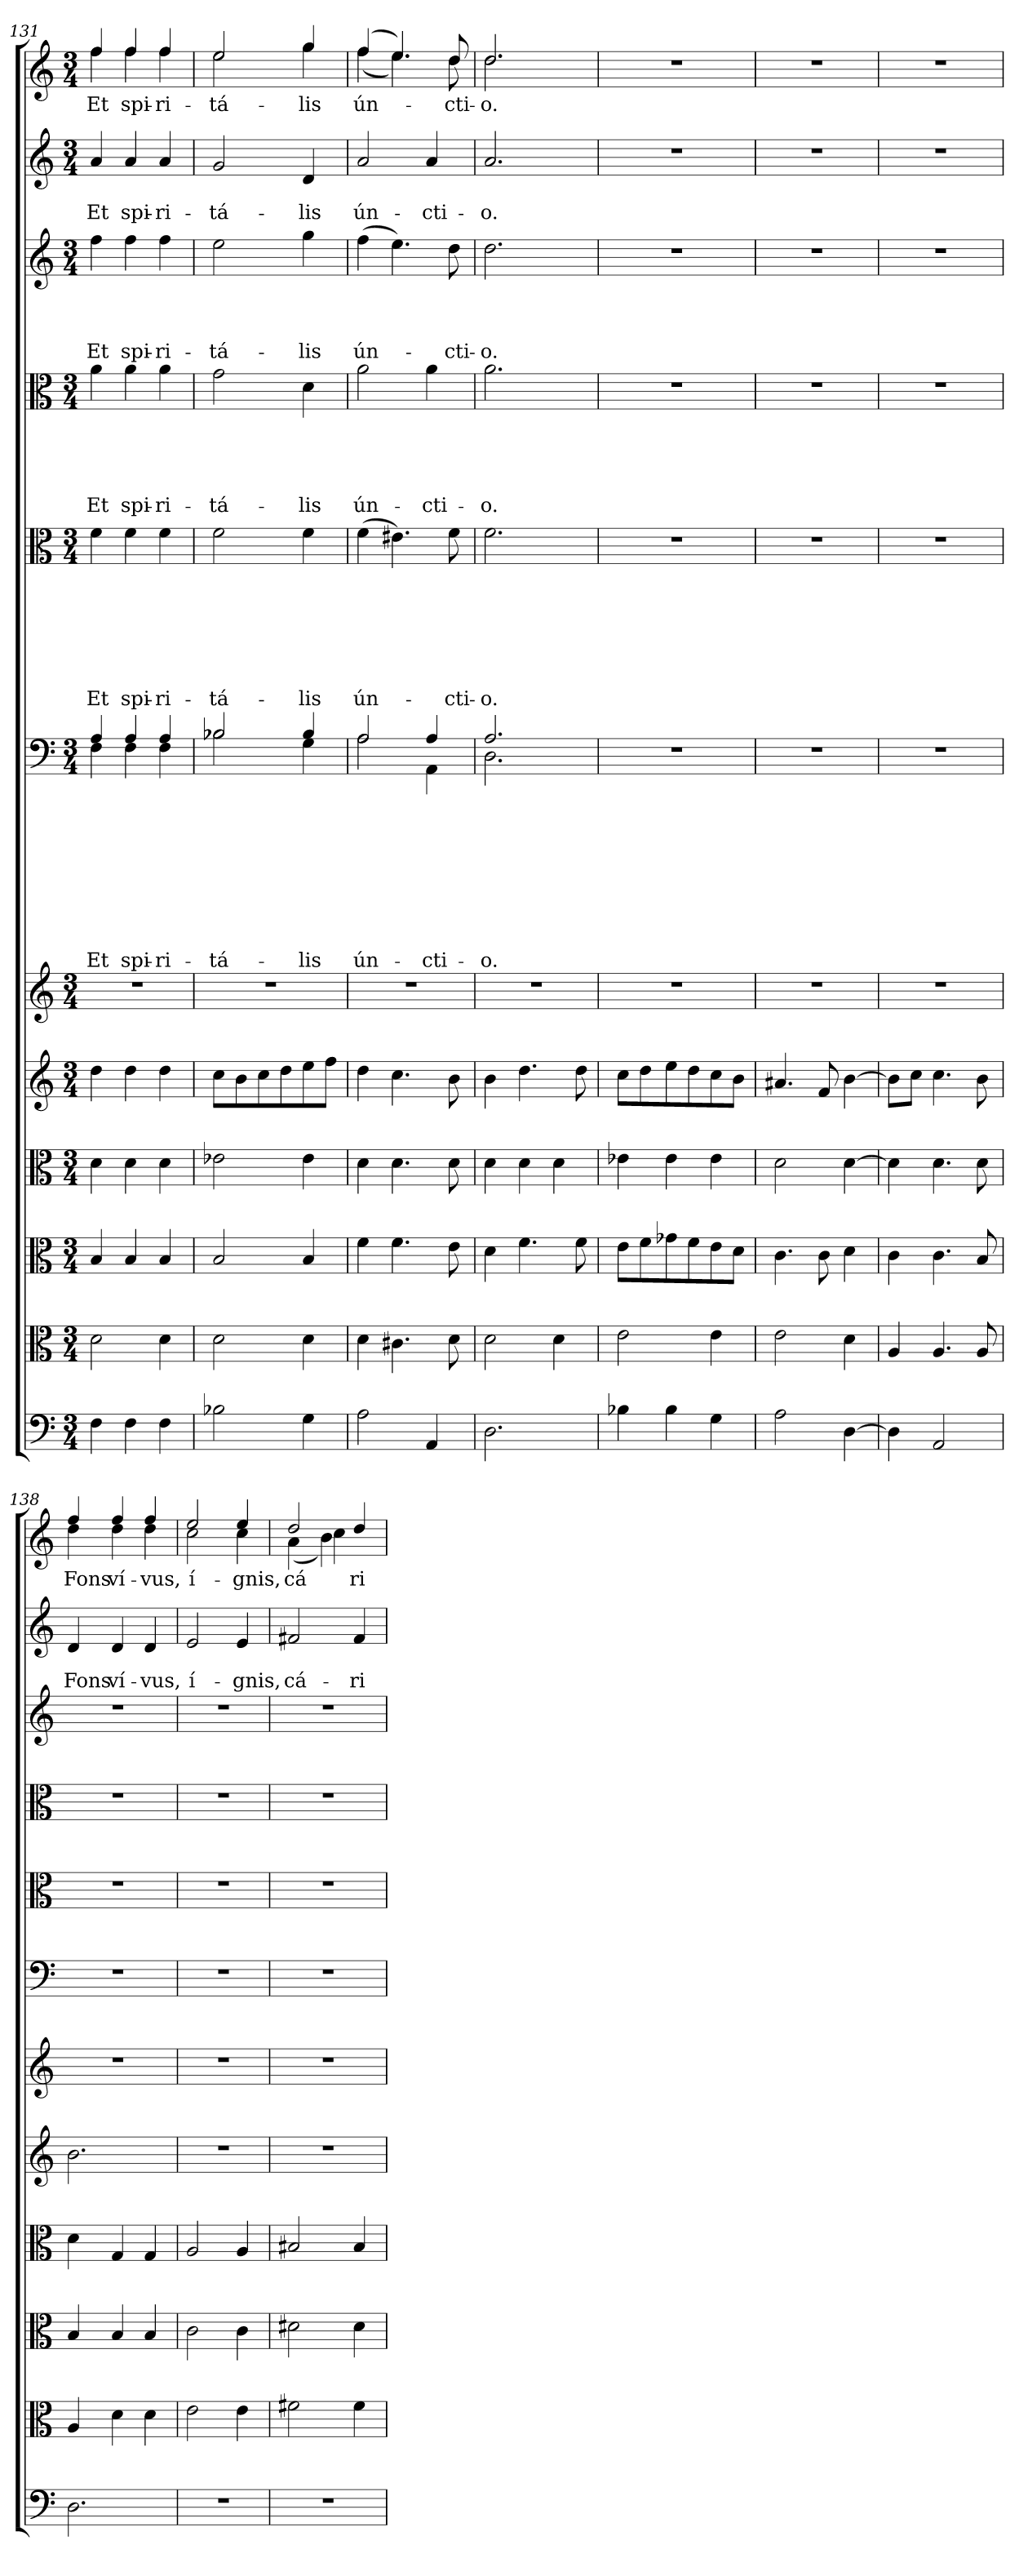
**kern	**kern	**kern	**kern	**kern	**kern	**kern	**text	**text	**text	**text	**text	**text	**text	**text	**text	**kern	**text	**text	**text	**text	**text	**text	**text	**kern	**text	**text	**text	**text	**text	**kern	**text	**text	**text	**text	**kern	**text	**text	**kern	**text
*part12	*part11	*part10	*part9	*part8	*part7	*part6	*part6	*part6	*part6	*part6	*part6	*part6	*part6	*part6	*part6	*part5	*part5	*part5	*part5	*part5	*part5	*part5	*part5	*part4	*part4	*part4	*part4	*part4	*part4	*part3	*part3	*part3	*part3	*part3	*part2	*part2	*part2	*part1	*part1
*staff12	*staff11	*staff10	*staff9	*staff8	*staff7	*staff6	*staff6	*staff6	*staff6	*staff6	*staff6	*staff6	*staff6	*staff6	*staff6	*staff5	*staff5	*staff5	*staff5	*staff5	*staff5	*staff5	*staff5	*staff4	*staff4	*staff4	*staff4	*staff4	*staff4	*staff3	*staff3	*staff3	*staff3	*staff3	*staff2	*staff2	*staff2	*staff1	*staff1
*clefF4	*clefC3	*clefC3	*clefC3	*clefG2	*clefG2	*clefF4	*	*	*	*	*	*	*	*	*	*clefC3	*	*	*	*	*	*	*	*clefC3	*	*	*	*	*	*clefG2	*	*	*	*	*clefG2	*	*	*clefG2	*
*k[]	*k[]	*k[]	*k[]	*k[]	*k[]	*k[]	*	*	*	*	*	*	*	*	*	*k[]	*	*	*	*	*	*	*	*k[]	*	*	*	*	*	*k[]	*	*	*	*	*k[]	*	*	*k[]	*
*C:	*C:	*C:	*C:	*C:	*C:	*C:	*	*	*	*	*	*	*	*	*	*C:	*	*	*	*	*	*	*	*C:	*	*	*	*	*	*C:	*	*	*	*	*C:	*	*	*C:	*
*M3/4	*M3/4	*M3/4	*M3/4	*M3/4	*M3/4	*M3/4	*	*	*	*	*	*	*	*	*	*M3/4	*	*	*	*	*	*	*	*M3/4	*	*	*	*	*	*M3/4	*	*	*	*	*M3/4	*	*	*M3/4	*
=131	=131	=131	=131	=131	=131	=131	=131	=131	=131	=131	=131	=131	=131	=131	=131	=131	=131	=131	=131	=131	=131	=131	=131	=131	=131	=131	=131	=131	=131	=131	=131	=131	=131	=131	=131	=131	=131	=131	=131
!	!	!	!	!	!LO:N:vis=1	!	!	!	!	!	!	!	!	!	!LO:LY:b	!	!	!	!	!	!	!	!LO:LY:b	!	!	!	!	!	!LO:LY:b	!	!	!	!	!LO:LY:b	!	!	!LO:LY:b	!	!LO:LY:b
*	*	*	*	*	*	*^	*	*	*	*	*	*	*	*	*	*	*	*	*	*	*	*	*	*	*	*	*	*	*	*	*	*	*	*	*	*	*	*^	*
4F\	2d\	4B/	4d\	4dd\	2.r	4A/	4F\	.	.	.	.	.	.	.	.	Et	4f\	.	.	.	.	.	.	Et	4a\	.	.	.	.	Et	4ff\	.	.	.	Et	4a/	.	Et	4ff/	4ff\	Et
!	!	!	!	!	!	!	!	!	!	!	!	!	!	!	!	!LO:LY:b	!	!	!	!	!	!	!	!LO:LY:b	!	!	!	!	!	!LO:LY:b	!	!	!	!	!LO:LY:b	!	!	!LO:LY:b	!	!	!LO:LY:b
4F\	.	4B/	4d\	4dd\	.	4A/	4F\	.	.	.	.	.	.	.	.	spi-	4f\	.	.	.	.	.	.	spi-	4a\	.	.	.	.	spi-	4ff\	.	.	.	spi-	4a/	.	spi-	4ff/	4ff\	spi-
!	!	!	!	!	!	!	!	!	!	!	!	!	!	!	!	!LO:LY:b:rj	!	!	!	!	!	!	!	!LO:LY:b:rj	!	!	!	!	!	!LO:LY:b:rj	!	!	!	!	!LO:LY:b:rj	!	!	!LO:LY:b:rj	!	!	!LO:LY:b:rj
4F\	4d\	4B/	4d\	4dd\	.	4A/	4F\	.	.	.	.	.	.	.	.	-ri-	4f\	.	.	.	.	.	.	-ri-	4a\	.	.	.	.	-ri-	4ff\	.	.	.	-ri-	4a/	.	-ri-	4ff/	4ff\	-ri-
=132	=132	=132	=132	=132	=132	=132	=132	=132	=132	=132	=132	=132	=132	=132	=132	=132	=132	=132	=132	=132	=132	=132	=132	=132	=132	=132	=132	=132	=132	=132	=132	=132	=132	=132	=132	=132	=132	=132	=132	=132	=132
!	!	!	!	!	!LO:N:vis=1	!	!	!	!	!	!	!	!	!	!	!LO:LY:b	!	!	!	!	!	!	!	!LO:LY:b	!	!	!	!	!	!LO:LY:b	!	!	!	!	!LO:LY:b	!	!	!LO:LY:b	!	!	!LO:LY:b
2B-X\	2d\	2B/	2e-X\	8cc\L	2.r	2B-X/	2B-\	.	.	.	.	.	.	.	.	-tá-	2f\	.	.	.	.	.	.	-tá-	2g\	.	.	.	.	-tá-	2ee\	.	.	.	-tá-	2g/	.	-tá-	2ee/	2ee\	-tá-
.	.	.	.	8b\	.	.	.	.	.	.	.	.	.	.	.	.	.	.	.	.	.	.	.	.	.	.	.	.	.	.	.	.	.	.	.	.	.	.	.	.	.
.	.	.	.	8cc\	.	.	.	.	.	.	.	.	.	.	.	.	.	.	.	.	.	.	.	.	.	.	.	.	.	.	.	.	.	.	.	.	.	.	.	.	.
.	.	.	.	8dd\	.	.	.	.	.	.	.	.	.	.	.	.	.	.	.	.	.	.	.	.	.	.	.	.	.	.	.	.	.	.	.	.	.	.	.	.	.
!	!	!	!	!	!	!	!	!	!	!	!	!	!	!	!	!LO:LY:b	!	!	!	!	!	!	!	!LO:LY:b	!	!	!	!	!	!LO:LY:b	!	!	!	!	!LO:LY:b	!	!	!LO:LY:b	!	!	!LO:LY:b
4G\	4d\	4B/	4e-\	8ee\	.	4B-/	4G\	.	.	.	.	.	.	.	.	-lis	4f\	.	.	.	.	.	.	-lis	4d\	.	.	.	.	-lis	4gg\	.	.	.	-lis	4d/	.	-lis	4gg/	4gg\	-lis
.	.	.	.	8ff\J	.	.	.	.	.	.	.	.	.	.	.	.	.	.	.	.	.	.	.	.	.	.	.	.	.	.	.	.	.	.	.	.	.	.	.	.	.
=133	=133	=133	=133	=133	=133	=133	=133	=133	=133	=133	=133	=133	=133	=133	=133	=133	=133	=133	=133	=133	=133	=133	=133	=133	=133	=133	=133	=133	=133	=133	=133	=133	=133	=133	=133	=133	=133	=133	=133	=133	=133
!	!	!	!	!	!LO:N:vis=1	!	!	!	!	!	!	!	!	!	!	!LO:LY:b	!	!	!	!	!	!	!	!LO:LY:b	!	!	!	!	!	!LO:LY:b	!	!	!	!	!LO:LY:b	!	!	!LO:LY:b	!	!	!LO:LY:b
2A\	4d\	4f\	4d\	4dd\	2.r	2A/	2A\	.	.	.	.	.	.	.	.	ún-	(>4f\	.	.	.	.	.	.	ún-	2a\	.	.	.	.	ún-	(>4ff\	.	.	.	ún-	2a/	.	ún-	(4ff/	(<4ff\	ún-
.	4.c#X\	4.f\	4.d\	4.cc\	.	.	.	.	.	.	.	.	.	.	.	.	4.e#X\)	.	.	.	.	.	.	.	.	.	.	.	.	.	4.ee\)	.	.	.	.	.	.	.	4.ee/)	4.ee\)	.
!	!	!	!	!	!	!	!	!	!	!	!	!	!	!	!	!LO:LY:b	!	!	!	!	!	!	!	!	!	!	!	!	!	!LO:LY:b	!	!	!	!	!	!	!	!LO:LY:b	!	!	!
4AA/	.	.	.	.	.	4A/	4AA\	.	.	.	.	.	.	.	.	-cti-	.	.	.	.	.	.	.	.	4a\	.	.	.	.	-cti-	.	.	.	.	.	4a/	.	-cti-	.	.	.
!	!	!	!	!	!	!	!	!	!	!	!	!	!	!	!	!	!	!	!	!	!	!	!	!LO:LY:b	!	!	!	!	!	!	!	!	!	!	!LO:LY:b	!	!	!	!	!	!LO:LY:b
.	8d\	8e\	8d\	8b\	.	.	.	.	.	.	.	.	.	.	.	.	8f\	.	.	.	.	.	.	-cti-	.	.	.	.	.	.	8dd\	.	.	.	-cti-	.	.	.	8dd/	8dd\	-cti-
=134	=134	=134	=134	=134	=134	=134	=134	=134	=134	=134	=134	=134	=134	=134	=134	=134	=134	=134	=134	=134	=134	=134	=134	=134	=134	=134	=134	=134	=134	=134	=134	=134	=134	=134	=134	=134	=134	=134	=134	=134	=134
!	!	!	!	!	!LO:N:vis=1	!	!	!	!	!	!	!	!	!	!	!LO:LY:b	!	!	!	!	!	!	!	!LO:LY:b	!	!	!	!	!	!LO:LY:b	!	!	!	!	!LO:LY:b	!	!	!LO:LY:b	!	!	!LO:LY:b
2.D\	2d\	4d\	4d\	4b\	2.r	2.A/	2.D\	.	.	.	.	.	.	.	.	-o.	2.f\	.	.	.	.	.	.	-o.	2.a\	.	.	.	.	-o.	2.dd\	.	.	.	-o.	2.a/	.	-o.	2.dd/	2.dd\	-o.
.	.	4.f\	4d\	4.dd\	.	.	.	.	.	.	.	.	.	.	.	.	.	.	.	.	.	.	.	.	.	.	.	.	.	.	.	.	.	.	.	.	.	.	.	.	.
.	4d\	.	4d\	.	.	.	.	.	.	.	.	.	.	.	.	.	.	.	.	.	.	.	.	.	.	.	.	.	.	.	.	.	.	.	.	.	.	.	.	.	.
.	.	8f\	.	8dd\	.	.	.	.	.	.	.	.	.	.	.	.	.	.	.	.	.	.	.	.	.	.	.	.	.	.	.	.	.	.	.	.	.	.	.	.	.
*	*	*	*	*	*	*v	*v	*	*	*	*	*	*	*	*	*	*	*	*	*	*	*	*	*	*	*	*	*	*	*	*	*	*	*	*	*	*	*	*v	*v	*
=135	=135	=135	=135	=135	=135	=135	=135	=135	=135	=135	=135	=135	=135	=135	=135	=135	=135	=135	=135	=135	=135	=135	=135	=135	=135	=135	=135	=135	=135	=135	=135	=135	=135	=135	=135	=135	=135	=135	=135
!	!	!	!	!	!LO:N:vis=1	!LO:N:vis=1	!	!	!	!	!	!	!	!	!	!LO:N:vis=1	!	!	!	!	!	!	!	!LO:N:vis=1	!	!	!	!	!	!LO:N:vis=1	!	!	!	!	!LO:N:vis=1	!	!	!LO:N:vis=1	!
4B-X\	2e\	8e\L	4e-X\	8cc\L	2.r	2.r	.	.	.	.	.	.	.	.	.	2.r	.	.	.	.	.	.	.	2.r	.	.	.	.	.	2.r	.	.	.	.	2.r	.	.	2.r	.
.	.	8f\	.	8dd\	.	.	.	.	.	.	.	.	.	.	.	.	.	.	.	.	.	.	.	.	.	.	.	.	.	.	.	.	.	.	.	.	.	.	.
4B-\	.	8g-X\	4e-\	8ee\	.	.	.	.	.	.	.	.	.	.	.	.	.	.	.	.	.	.	.	.	.	.	.	.	.	.	.	.	.	.	.	.	.	.	.
.	.	8f\	.	8dd\	.	.	.	.	.	.	.	.	.	.	.	.	.	.	.	.	.	.	.	.	.	.	.	.	.	.	.	.	.	.	.	.	.	.	.
4G\	4e\	8e\	4e-\	8cc\	.	.	.	.	.	.	.	.	.	.	.	.	.	.	.	.	.	.	.	.	.	.	.	.	.	.	.	.	.	.	.	.	.	.	.
.	.	8d\J	.	8b\J	.	.	.	.	.	.	.	.	.	.	.	.	.	.	.	.	.	.	.	.	.	.	.	.	.	.	.	.	.	.	.	.	.	.	.
=136	=136	=136	=136	=136	=136	=136	=136	=136	=136	=136	=136	=136	=136	=136	=136	=136	=136	=136	=136	=136	=136	=136	=136	=136	=136	=136	=136	=136	=136	=136	=136	=136	=136	=136	=136	=136	=136	=136	=136
!	!	!	!	!	!LO:N:vis=1	!LO:N:vis=1	!	!	!	!	!	!	!	!	!	!LO:N:vis=1	!	!	!	!	!	!	!	!LO:N:vis=1	!	!	!	!	!	!LO:N:vis=1	!	!	!	!	!LO:N:vis=1	!	!	!LO:N:vis=1	!
2A\	2e\	4.c\	2d\	4.a#X/	2.r	2.r	.	.	.	.	.	.	.	.	.	2.r	.	.	.	.	.	.	.	2.r	.	.	.	.	.	2.r	.	.	.	.	2.r	.	.	2.r	.
.	.	8c\	.	8f/	.	.	.	.	.	.	.	.	.	.	.	.	.	.	.	.	.	.	.	.	.	.	.	.	.	.	.	.	.	.	.	.	.	.	.
[>4D\	4d\	4d\	[>4d\	[>4b\	.	.	.	.	.	.	.	.	.	.	.	.	.	.	.	.	.	.	.	.	.	.	.	.	.	.	.	.	.	.	.	.	.	.	.
=137	=137	=137	=137	=137	=137	=137	=137	=137	=137	=137	=137	=137	=137	=137	=137	=137	=137	=137	=137	=137	=137	=137	=137	=137	=137	=137	=137	=137	=137	=137	=137	=137	=137	=137	=137	=137	=137	=137	=137
!	!	!	!	!	!LO:N:vis=1	!LO:N:vis=1	!	!	!	!	!	!	!	!	!	!LO:N:vis=1	!	!	!	!	!	!	!	!LO:N:vis=1	!	!	!	!	!	!LO:N:vis=1	!	!	!	!	!LO:N:vis=1	!	!	!LO:N:vis=1	!
4D\]	4A/	4c\	4d\]	8b\L]	2.r	2.r	.	.	.	.	.	.	.	.	.	2.r	.	.	.	.	.	.	.	2.r	.	.	.	.	.	2.r	.	.	.	.	2.r	.	.	2.r	.
.	.	.	.	8cc\J	.	.	.	.	.	.	.	.	.	.	.	.	.	.	.	.	.	.	.	.	.	.	.	.	.	.	.	.	.	.	.	.	.	.	.
2AA/	4.A/	4.c\	4.d\	4.cc\	.	.	.	.	.	.	.	.	.	.	.	.	.	.	.	.	.	.	.	.	.	.	.	.	.	.	.	.	.	.	.	.	.	.	.
.	8A/	8B/	8d\	8b\	.	.	.	.	.	.	.	.	.	.	.	.	.	.	.	.	.	.	.	.	.	.	.	.	.	.	.	.	.	.	.	.	.	.	.
!!LO:PB:g=z
=138	=138	=138	=138	=138	=138	=138	=138	=138	=138	=138	=138	=138	=138	=138	=138	=138	=138	=138	=138	=138	=138	=138	=138	=138	=138	=138	=138	=138	=138	=138	=138	=138	=138	=138	=138	=138	=138	=138	=138
!	!	!	!	!	!LO:N:vis=1	!LO:N:vis=1	!	!	!	!	!	!	!	!	!	!LO:N:vis=1	!	!	!	!	!	!	!	!LO:N:vis=1	!	!	!	!	!	!LO:N:vis=1	!	!	!	!	!	!	!LO:LY:b	!	!LO:LY:b
*	*	*	*	*	*	*	*	*	*	*	*	*	*	*	*	*	*	*	*	*	*	*	*	*	*	*	*	*	*	*	*	*	*	*	*	*	*	*^	*
2.D\	4A/	4B/	4d\	2.b\	2.r	2.r	.	.	.	.	.	.	.	.	.	2.r	.	.	.	.	.	.	.	2.r	.	.	.	.	.	2.r	.	.	.	.	4d/	.	Fons	4ff/	4dd\	Fons
!	!	!	!	!	!	!	!	!	!	!	!	!	!	!	!	!	!	!	!	!	!	!	!	!	!	!	!	!	!	!	!	!	!	!	!	!	!LO:LY:b	!	!	!LO:LY:b
.	4d\	4B/	4G/	.	.	.	.	.	.	.	.	.	.	.	.	.	.	.	.	.	.	.	.	.	.	.	.	.	.	.	.	.	.	.	4d/	.	ví-	4ff/	4dd\	ví-
!	!	!	!	!	!	!	!	!	!	!	!	!	!	!	!	!	!	!	!	!	!	!	!	!	!	!	!	!	!	!	!	!	!	!	!	!	!LO:LY:b:rj	!	!	!LO:LY:b:rj
.	4d\	4B/	4G/	.	.	.	.	.	.	.	.	.	.	.	.	.	.	.	.	.	.	.	.	.	.	.	.	.	.	.	.	.	.	.	4d/	.	-vus,	4ff/	4dd\	-vus,
=139	=139	=139	=139	=139	=139	=139	=139	=139	=139	=139	=139	=139	=139	=139	=139	=139	=139	=139	=139	=139	=139	=139	=139	=139	=139	=139	=139	=139	=139	=139	=139	=139	=139	=139	=139	=139	=139	=139	=139	=139
!LO:N:vis=1	!	!	!	!LO:N:vis=1	!LO:N:vis=1	!LO:N:vis=1	!	!	!	!	!	!	!	!	!	!LO:N:vis=1	!	!	!	!	!	!	!	!LO:N:vis=1	!	!	!	!	!	!LO:N:vis=1	!	!	!	!	!	!	!LO:LY:b:rj	!	!	!LO:LY:b:rj
2.r	2e\	2c\	2A/	2.r	2.r	2.r	.	.	.	.	.	.	.	.	.	2.r	.	.	.	.	.	.	.	2.r	.	.	.	.	.	2.r	.	.	.	.	2e/	.	í-	2ee/	2cc\	í-
!	!	!	!	!	!	!	!	!	!	!	!	!	!	!	!	!	!	!	!	!	!	!	!	!	!	!	!	!	!	!	!	!	!	!	!	!	!LO:LY:b	!	!	!LO:LY:b
.	4e\	4c\	4A/	.	.	.	.	.	.	.	.	.	.	.	.	.	.	.	.	.	.	.	.	.	.	.	.	.	.	.	.	.	.	.	4e/	.	-gnis,	4ee/	4cc\	-gnis,
=140	=140	=140	=140	=140	=140	=140	=140	=140	=140	=140	=140	=140	=140	=140	=140	=140	=140	=140	=140	=140	=140	=140	=140	=140	=140	=140	=140	=140	=140	=140	=140	=140	=140	=140	=140	=140	=140	=140	=140	=140
!LO:N:vis=1	!	!	!	!LO:N:vis=1	!LO:N:vis=1	!LO:N:vis=1	!	!	!	!	!	!	!	!	!	!LO:N:vis=1	!	!	!	!	!	!	!	!LO:N:vis=1	!	!	!	!	!	!LO:N:vis=1	!	!	!	!	!	!	!LO:LY:b	!	!	!LO:LY:b
*	*	*	*	*	*	*	*	*	*	*	*	*	*	*	*	*	*	*	*	*	*	*	*	*	*	*	*	*	*	*	*	*	*	*	*	*	*	*	*^	*
2.r	2f#X\	2d#X\	2B#X/	2.r	2.r	2.r	.	.	.	.	.	.	.	.	.	2.r	.	.	.	.	.	.	.	2.r	.	.	.	.	.	2.r	.	.	.	.	2f#X/	.	cá-	2dd/	(<4a\	4ryy	cá-
.	.	.	.	.	.	.	.	.	.	.	.	.	.	.	.	.	.	.	.	.	.	.	.	.	.	.	.	.	.	.	.	.	.	.	.	.	.	.	4b\)	4cc\	.
!	!	!	!	!	!	!	!	!	!	!	!	!	!	!	!	!	!	!	!	!	!	!	!	!	!	!	!	!	!	!	!	!	!	!	!	!	!LO:LY:b	!	!	!	!LO:LY:b
.	4f#\	4d#\	4B#/	.	.	.	.	.	.	.	.	.	.	.	.	.	.	.	.	.	.	.	.	.	.	.	.	.	.	.	.	.	.	.	4f#/	.	-ri-	4ryy	4dd/	4ryy	-ri-
*	*	*	*	*	*	*	*	*	*	*	*	*	*	*	*	*	*	*	*	*	*	*	*	*	*	*	*	*	*	*	*	*	*	*	*	*	*	*v	*v	*v	*
=	=	=	=	=	=	=	=	=	=	=	=	=	=	=	=	=	=	=	=	=	=	=	=	=	=	=	=	=	=	=	=	=	=	=	=	=	=	=	=
*-	*-	*-	*-	*-	*-	*-	*-	*-	*-	*-	*-	*-	*-	*-	*-	*-	*-	*-	*-	*-	*-	*-	*-	*-	*-	*-	*-	*-	*-	*-	*-	*-	*-	*-	*-	*-	*-	*-	*-
